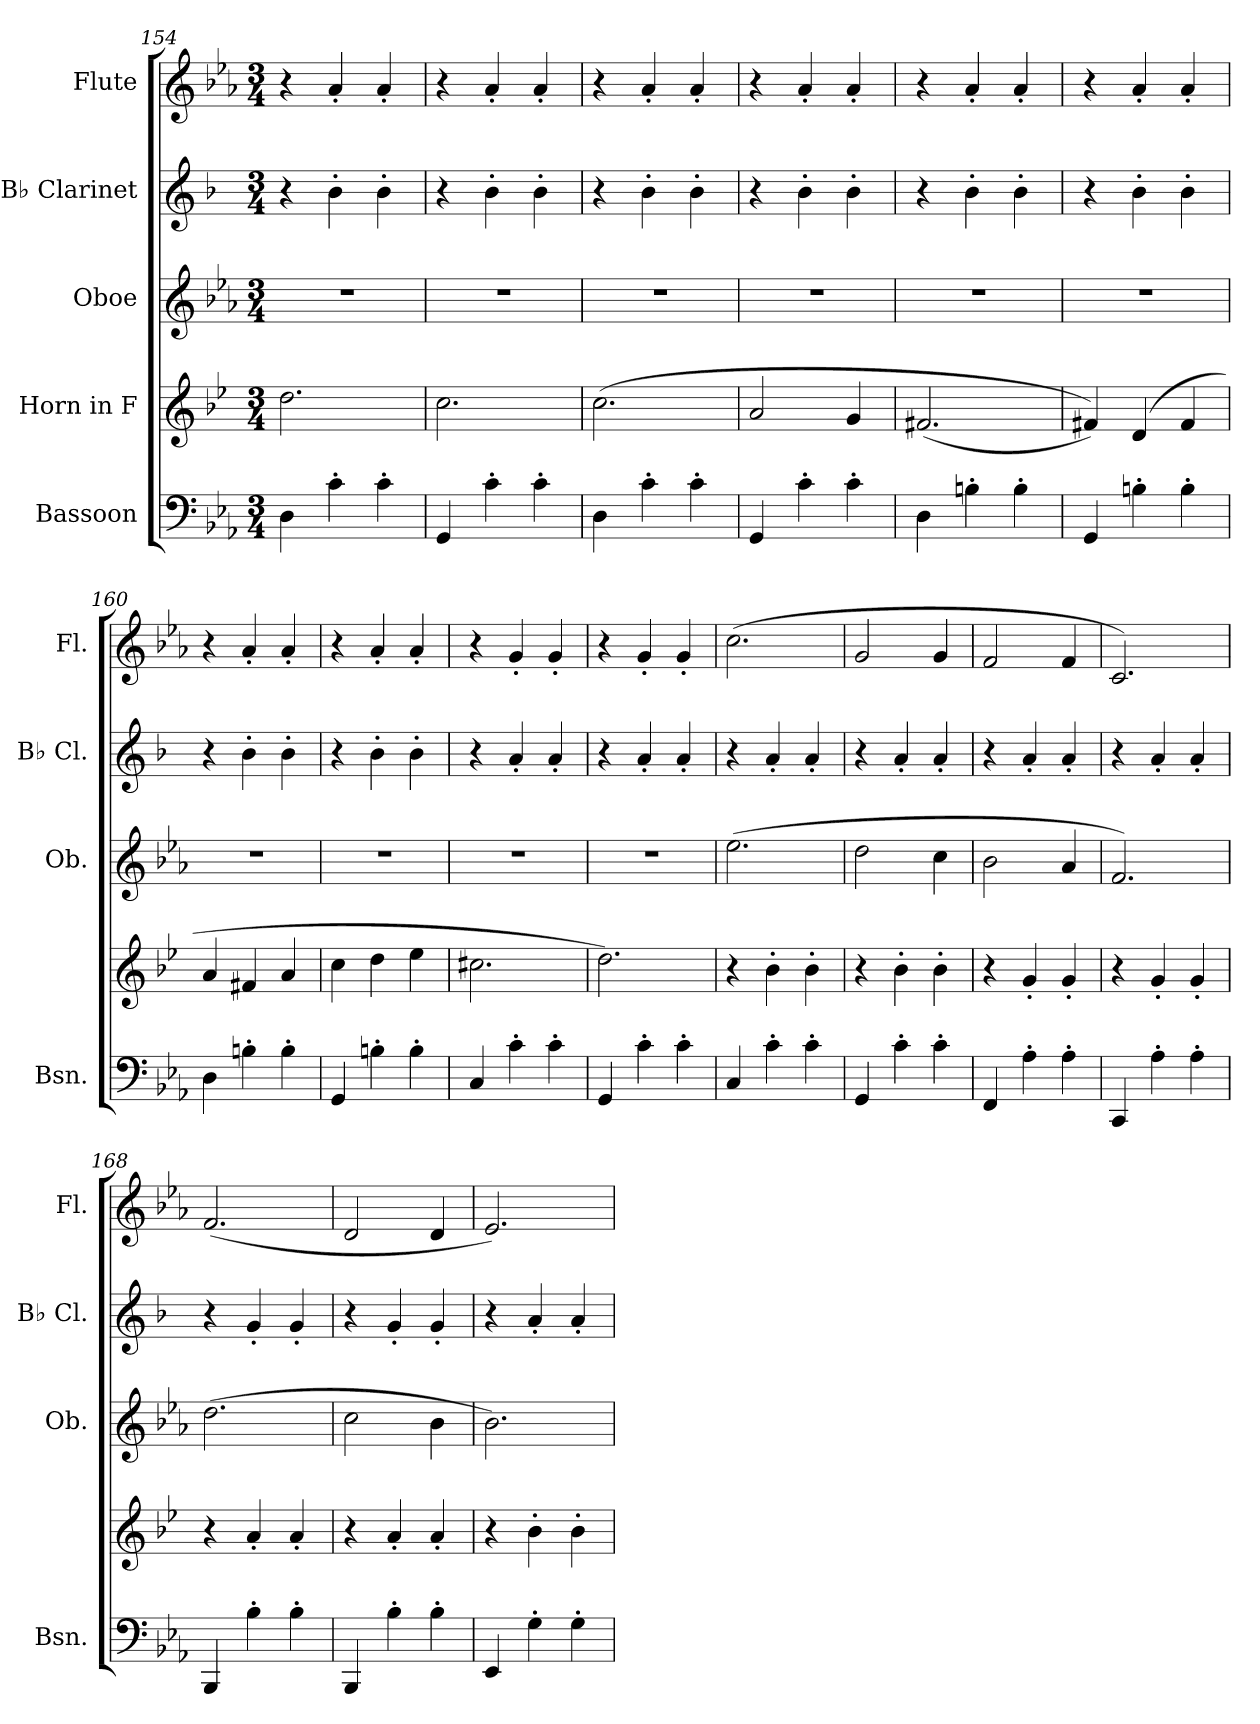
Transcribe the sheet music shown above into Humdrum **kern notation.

**kern	**kern	**kern	**kern	**kern
*part5	*part4	*part3	*part2	*part1
*staff5	*staff4	*staff3	*staff2	*staff1
*I"Bassoon	*I"Horn in F	*I"Oboe	*I"B♭ Clarinet	*I"Flute
*I'Bsn.	*	*I'Ob.	*I'B♭ Cl.	*I'Fl.
*clefF4	*clefG2	*clefG2	*clefG2	*clefG2
*	*ITrd4c7	*	*ITrd1c2	*
*k[b-e-a-]	*k[b-e-a-]	*k[b-e-a-]	*k[b-e-a-]	*k[b-e-a-]
*M3/4	*M3/4	*M3/4	*M3/4	*M3/4
=154	=154	=154	=154	=154
4D\	2.g\	2.r	4r	4r
4c'\	.	.	4a-'\	4a-'/
4c'\	.	.	4a-'\	4a-'/
=155	=155	=155	=155	=155
4GG/	2.f\	2.r	4r	4r
4c'\	.	.	4a-'\	4a-'/
4c'\	.	.	4a-'\	4a-'/
=156	=156	=156	=156	=156
4D\	(2.f\	2.r	4r	4r
4c'\	.	.	4a-'\	4a-'/
4c'\	.	.	4a-'\	4a-'/
=157	=157	=157	=157	=157
4GG/	2d/	2.r	4r	4r
4c'\	.	.	4a-'\	4a-'/
4c'\	4c/	.	4a-'\	4a-'/
=158	=158	=158	=158	=158
4D\	(2.Bn/	2.r	4r	4r
4Bn'\	.	.	4a-'\	4a-'/
4B'\	.	.	4a-'\	4a-'/
=159	=159	=159	=159	=159
4GG/	4Bn/))	2.r	4r	4r
4Bn'\	(4G/	.	4a-'\	4a-'/
4B'\	4B/	.	4a-'\	4a-'/
=160	=160	=160	=160	=160
4D\	4d/	2.r	4r	4r
4Bn'\	4Bn/	.	4a-'\	4a-'/
4B'\	4d/	.	4a-'\	4a-'/
!!LO:LB:g=z
=161	=161	=161	=161	=161
4GG/	4f\	2.r	4r	4r
4Bn'\	4g\	.	4a-'\	4a-'/
4B'\	4a-\	.	4a-'\	4a-'/
=162	=162	=162	=162	=162
4C/	2.f#X\	2.r	4r	4r
4c'\	.	.	4g'/	4g'/
4c'\	.	.	4g'/	4g'/
=163	=163	=163	=163	=163
4GG/	2.g\)	2.r	4r	4r
4c'\	.	.	4g'/	4g'/
4c'\	.	.	4g'/	4g'/
=164	=164	=164	=164	=164
4C/	4r	(2.ee-\	4r	(2.cc\
4c'\	4e-'\	.	4g'/	.
4c'\	4e-'\	.	4g'/	.
=165	=165	=165	=165	=165
4GG/	4r	2dd\	4r	2g/
4c'\	4e-'\	.	4g'/	.
4c'\	4e-'\	4cc\	4g'/	4g/
=166	=166	=166	=166	=166
4FF/	4r	2b-\	4r	2f/
4A-'\	4c'/	.	4g'/	.
4A-'\	4c'/	4a-/	4g'/	4f/
=167	=167	=167	=167	=167
4CC/	4r	2.f/)	4r	2.c/)
4A-'\	4c'/	.	4g'/	.
4A-'\	4c'/	.	4g'/	.
=168	=168	=168	=168	=168
4BBB-/	4r	(2.dd\	4r	(2.f/
4B-'\	4d'/	.	4f'/	.
4B-'\	4d'/	.	4f'/	.
=169	=169	=169	=169	=169
4BBB-/	4r	2cc\	4r	2d/
4B-'\	4d'/	.	4f'/	.
4B-'\	4d'/	4b-\	4f'/	4d/
!!LO:PB:g=z
=170	=170	=170	=170	=170
4EE-/	4r	2.b-\)	4r	2.e-/)
4G'\	4e-'\	.	4g'/	.
4G'\	4e-'\	.	4g'/	.
=	=	=	=	=
*-	*-	*-	*-	*-
